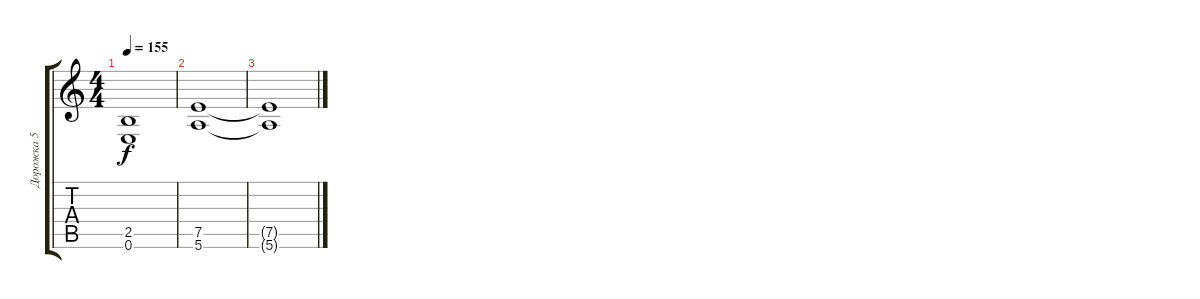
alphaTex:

\track ("Дорожка 5" "Дорожка 5") {instrument distortionguitar}
\staff {score tabs}
\tuning (E4 B3 G3 D3 A2 E2) {hide}
\ts (4 4)
\tempo 155
\clef g2
\ks c
(2.5 0.6).1{dy f} |
(7.5 5.6).1 |
(7.5{t} 5.6{t}).1
